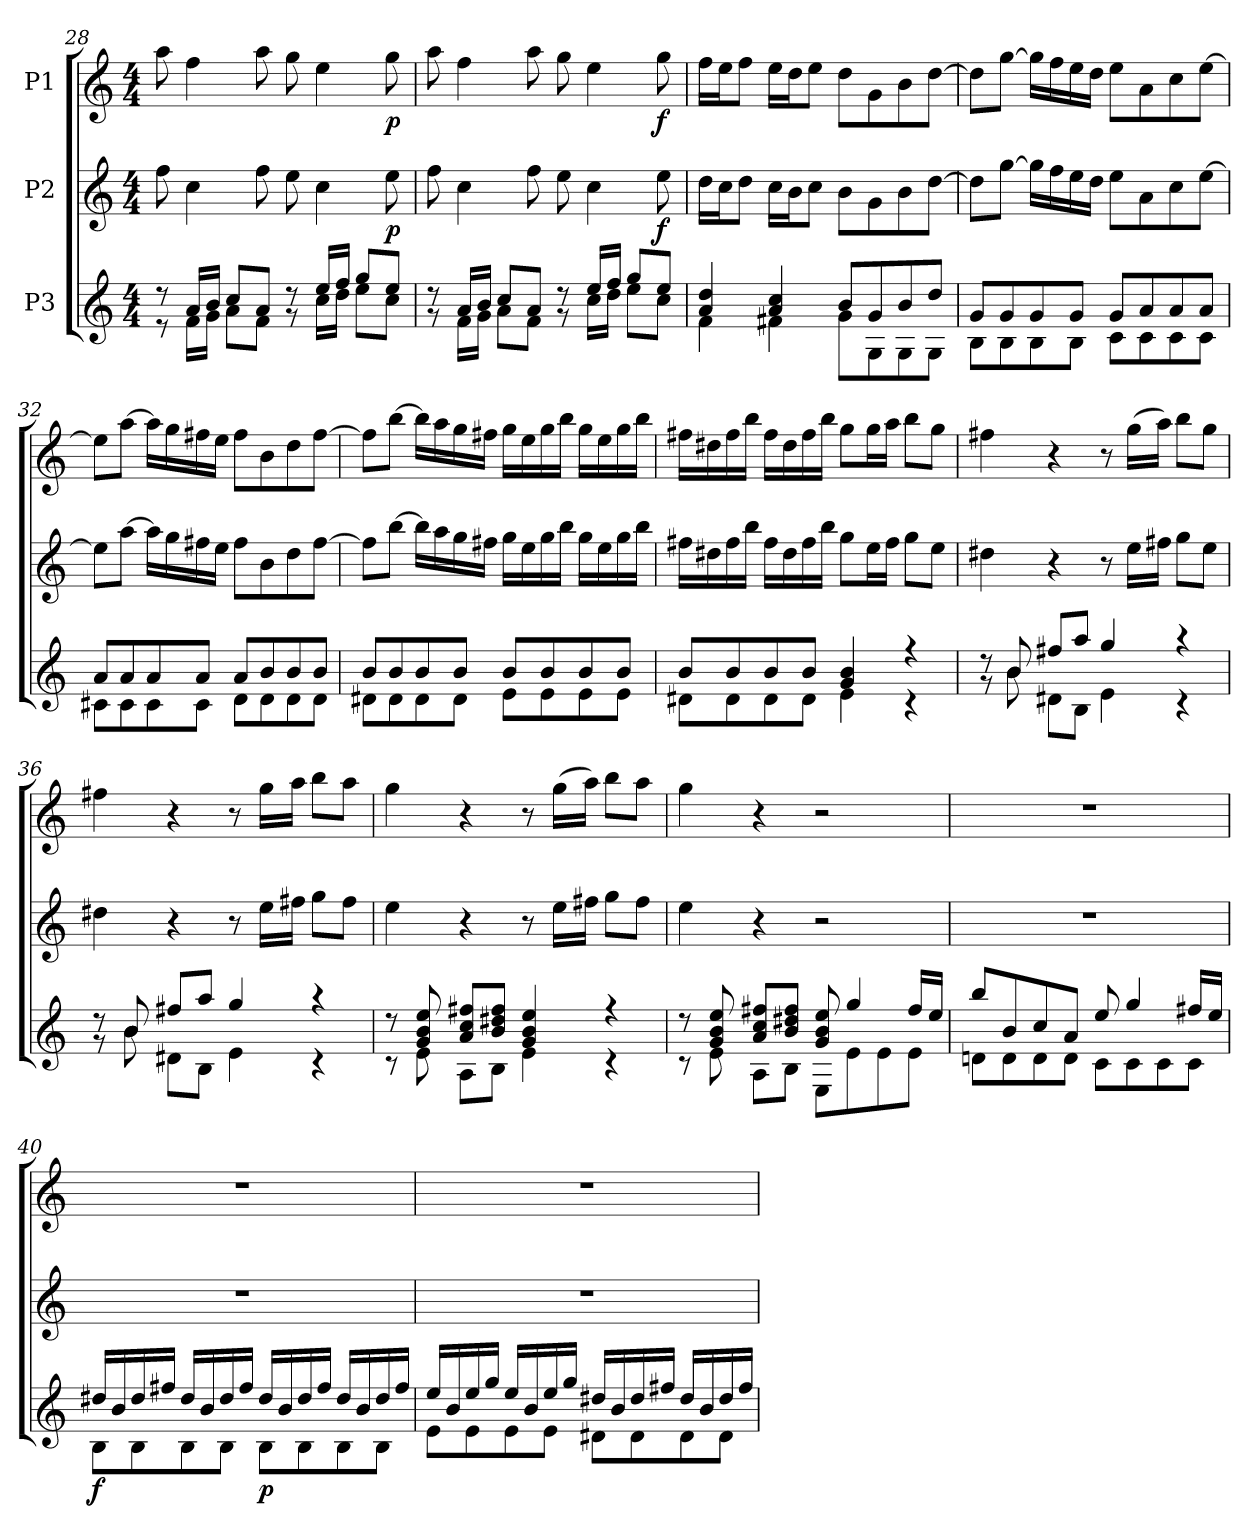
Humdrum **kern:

**kern	**dynam	**kern	**dynam	**kern	**dynam
*part3	*part3	*part2	*part2	*part1	*part1
*staff3	*staff3	*staff2	*staff2	*staff1	*staff1
*I"P3	*	*I"P2	*	*I"P1	*
*clefG2	*	*clefG2	*	*clefG2	*
*ITrd7c12	*	*	*	*	*
*k[]	*	*k[]	*	*k[]	*
*C:	*	*C:	*	*C:	*
*M4/4	*	*M4/4	*	*M4/4	*
=28	=28	=28	=28	=28	=28
*^	*	*	*	*	*
8r	8r	.	8ffi\	.	8aai\	.
16Ai/LL	16Fi\LL	.	4cci\	.	4ffi\	.
16Bi/JJ	16Gi\JJ	.	.	.	.	.
8ci/L	8Ai\L	.	.	.	.	.
8Ai/J	8Fi\J	.	8ffi\	.	8aai\	.
8r	8r	.	8eei\	.	8ggi\	.
16ei/LL	16ci\LL	.	4cci\	.	4eei\	.
16fi/JJ	16di\JJ	.	.	.	.	.
8gi/L	8ei\L	.	.	.	.	.
8ei/J	8ci\J	.	8eei\	p	8ggi\	p
=29	=29	=29	=29	=29	=29	=29
8r	8r	.	8ffi\	.	8aai\	.
16Ai/LL	16Fi\LL	.	4cci\	.	4ffi\	.
16Bi/JJ	16Gi\JJ	.	.	.	.	.
8ci/L	8Ai\L	.	.	.	.	.
8Ai/J	8Fi\J	.	8ffi\	.	8aai\	.
8r	8r	.	8eei\	.	8ggi\	.
16ei/LL	16ci\LL	.	4cci\	.	4eei\	.
16fi/JJ	16di\JJ	.	.	.	.	.
8gi/L	8ei\L	.	.	.	.	.
8ei/J	8ci\J	.	8eei\	f	8ggi\	f
!!LO:LB:g=z
=30	=30	=30	=30	=30	=30	=30
4Ai/ 4di	4Fi\	.	16ddi\LL	.	16ffi\LL	.
.	.	.	16cci\J	.	16eei\J	.
.	.	.	8ddi\J	.	8ffi\J	.
4Ai/ 4ci	4F#Xi\	.	16cci\LL	.	16eei\LL	.
.	.	.	16bi\J	.	16ddi\J	.
.	.	.	8cci\J	.	8eei\J	.
8Bi/L	8Gi\L	.	8bi\L	.	8ddi\L	.
8Gi/	8GGi\	.	8gi\	.	8gi\	.
8Bi/	8GGi\	.	8bi\	.	8bi\	.
8di/J	8GGi\J	.	[8ddi\J	.	[8ddi\J	.
=31	=31	=31	=31	=31	=31	=31
8Gi/L	8BBi\L	.	8ddi\L]	.	8ddi\L]	.
8Gi/	8BBi\	.	[8ggi\J	.	[8ggi\J	.
8Gi/	8BBi\	.	16ggi\LL]	.	16ggi\LL]	.
.	.	.	16ffi\	.	16ffi\	.
8Gi/J	8BBi\J	.	16eei\	.	16eei\	.
.	.	.	16ddi\JJ	.	16ddi\JJ	.
8Gi/L	8Ci\L	.	8eei\L	.	8eei\L	.
8Ai/	8Ci\	.	8ai\	.	8ai\	.
8Ai/	8Ci\	.	8cci\	.	8cci\	.
8Ai/J	8Ci\J	.	[8eei\J	.	[8eei\J	.
=32	=32	=32	=32	=32	=32	=32
8Ai/L	8C#Xi\L	.	8eei\L]	.	8eei\L]	.
8Ai/	8C#i\	.	[8aai\J	.	[8aai\J	.
8Ai/	8C#i\	.	16aai\LL]	.	16aai\LL]	.
.	.	.	16ggi\	.	16ggi\	.
8Ai/J	8C#i\J	.	16ff#Xi\	.	16ff#Xi\	.
.	.	.	16eei\JJ	.	16eei\JJ	.
8Ai/L	8Di\L	.	8ff#i\L	.	8ff#i\L	.
8Bi/	8Di\	.	8bi\	.	8bi\	.
8Bi/	8Di\	.	8ddi\	.	8ddi\	.
8Bi/J	8Di\J	.	[8ff#i\J	.	[8ff#i\J	.
!!LO:LB:g=z
=33	=33	=33	=33	=33	=33	=33
8Bi/L	8D#Xi\L	.	8ff#i\L]	.	8ff#i\L]	.
8Bi/	8D#i\	.	[8bbi\J	.	[8bbi\J	.
8Bi/	8D#i\	.	16bbi\LL]	.	16bbi\LL]	.
.	.	.	16aai\	.	16aai\	.
8Bi/J	8D#i\J	.	16ggi\	.	16ggi\	.
.	.	.	16ff#Xi\JJ	.	16ff#Xi\JJ	.
8Bi/L	8Ei\L	.	16ggi\LL	.	16ggi\LL	.
.	.	.	16eei\	.	16eei\	.
8Bi/	8Ei\	.	16ggi\	.	16ggi\	.
.	.	.	16bbi\JJ	.	16bbi\JJ	.
8Bi/	8Ei\	.	16ggi\LL	.	16ggi\LL	.
.	.	.	16eei\	.	16eei\	.
8Bi/J	8Ei\J	.	16ggi\	.	16ggi\	.
.	.	.	16bbi\JJ	.	16bbi\JJ	.
=34	=34	=34	=34	=34	=34	=34
8Bi/L	8D#Xi\L	.	16ff#Xi\LL	.	16ff#Xi\LL	.
.	.	.	16dd#Xi\	.	16dd#Xi\	.
8Bi/	8D#i\	.	16ff#i\	.	16ff#i\	.
.	.	.	16bbi\JJ	.	16bbi\JJ	.
8Bi/	8D#i\	.	16ff#i\LL	.	16ff#i\LL	.
.	.	.	16dd#i\	.	16dd#i\	.
8Bi/J	8D#i\J	.	16ff#i\	.	16ff#i\	.
.	.	.	16bbi\JJ	.	16bbi\JJ	.
4Gi/ 4Bi	4Ei\	.	8ggi\L	.	8ggi\L	.
.	.	.	16eei\L	.	16ggi\L	.
.	.	.	16ff#i\JJ	.	16aai\JJ	.
4r	4r	.	8ggi\L	.	8bbi\L	.
.	.	.	8eei\J	.	8ggi\J	.
=35	=35	=35	=35	=35	=35	=35
8r	8r	.	4dd#Xi\	.	4ff#Xi\	.
8Bi/	8Bi\	.	.	.	.	.
8f#Xi/L	8D#Xi\L	.	4r	.	4r	.
8ai/J	8BBi\J	.	.	.	.	.
4gi/	4Ei\	.	8r	.	8r	.
.	.	.	16eei\LL	.	(16ggi\LL	.
.	.	.	16ff#Xi\JJ	.	16aai\JJ)	.
4r	4r	.	8ggi\L	.	8bbi\L	.
.	.	.	8eei\J	.	8ggi\J	.
!!LO:LB:g=z
=36	=36	=36	=36	=36	=36	=36
8r	8r	.	4dd#Xi\	.	4ff#Xi\	.
8Bi/	8Bi\	.	.	.	.	.
8f#Xi/L	8D#Xi\L	.	4r	.	4r	.
8ai/J	8BBi\J	.	.	.	.	.
4gi/	4Ei\	.	8r	.	8r	.
.	.	.	16eei\LL	.	16ggi\LL	.
.	.	.	16ff#Xi\JJ	.	16aai\JJ	.
4r	4r	.	8ggi\L	.	8bbi\L	.
.	.	.	8ff#i\J	.	8aai\J	.
=37	=37	=37	=37	=37	=37	=37
8r	8r	.	4eei\	.	4ggi\	.
8Gi/ 8Bi 8ei	8Ei\	.	.	.	.	.
8Ai/ 8ci 8f#XiL	8AAi\L	.	4r	.	4r	.
8Bi/ 8d#Xi 8f#iJ	8BBi\J	.	.	.	.	.
4Gi/ 4Bi 4ei	4Ei\	.	8r	.	8r	.
.	.	.	16eei\LL	.	(16ggi\LL	.
.	.	.	16ff#Xi\JJ	.	16aai\JJ)	.
4r	4r	.	8ggi\L	.	8bbi\L	.
.	.	.	8ff#i\J	.	8aai\J	.
=38	=38	=38	=38	=38	=38	=38
8r	8r	.	4eei\	.	4ggi\	.
8Gi/ 8Bi 8ei	8Ei\	.	.	.	.	.
8Ai/ 8ci 8f#XiL	8AAi\L	.	4r	.	4r	.
8Bi/ 8d#Xi 8f#iJ	8BBi\J	.	.	.	.	.
8Gi/ 8Bi 8ei	8EEi\L	.	2r	.	2r	.
4gi/	8Ei\	.	.	.	.	.
.	8Ei\	.	.	.	.	.
16f#i/LL	8Ei\J	.	.	.	.	.
16ei/JJ	.	.	.	.	.	.
!!LO:PB:g=z
=39	=39	=39	=39	=39	=39	=39
8bi/L	8Dni\L	.	1r	.	1r	.
8Bi/	8Di\	.	.	.	.	.
8ci/	8Di\	.	.	.	.	.
8Ai/J	8Di\J	.	.	.	.	.
8ei/	8Ci\L	.	.	.	.	.
4gi/	8Ci\	.	.	.	.	.
.	8Ci\	.	.	.	.	.
16f#Xi/LL	8Ci\J	.	.	.	.	.
16ei/JJ	.	.	.	.	.	.
=40	=40	=40	=40	=40	=40	=40
16d#Xi/LL	8BBi\L	f	1r	.	1r	.
16Bi/	.	.	.	.	.	.
16d#i/	8BBi\	.	.	.	.	.
16f#Xi/JJ	.	.	.	.	.	.
16d#i/LL	8BBi\	.	.	.	.	.
16Bi/	.	.	.	.	.	.
16d#i/	8BBi\J	.	.	.	.	.
16f#i/JJ	.	.	.	.	.	.
16d#i/LL	8BBi\L	p	.	.	.	.
16Bi/	.	.	.	.	.	.
16d#i/	8BBi\	.	.	.	.	.
16f#i/JJ	.	.	.	.	.	.
16d#i/LL	8BBi\	.	.	.	.	.
16Bi/	.	.	.	.	.	.
16d#i/	8BBi\J	.	.	.	.	.
16f#i/JJ	.	.	.	.	.	.
=41	=41	=41	=41	=41	=41	=41
16ei/LL	8Ei\L	.	1r	.	1r	.
16Bi/	.	.	.	.	.	.
16ei/	8Ei\	.	.	.	.	.
16gi/JJ	.	.	.	.	.	.
16ei/LL	8Ei\	.	.	.	.	.
16Bi/	.	.	.	.	.	.
16ei/	8Ei\J	.	.	.	.	.
16gi/JJ	.	.	.	.	.	.
16d#Xi/LL	8D#Xi\L	.	.	.	.	.
16Bi/	.	.	.	.	.	.
16d#i/	8D#i\	.	.	.	.	.
16f#Xi/JJ	.	.	.	.	.	.
16d#i/LL	8D#i\	.	.	.	.	.
16Bi/	.	.	.	.	.	.
16d#i/	8D#i\J	.	.	.	.	.
16f#i/JJ	.	.	.	.	.	.
*v	*v	*	*	*	*	*
=	=	=	=	=	=
*-	*-	*-	*-	*-	*-
